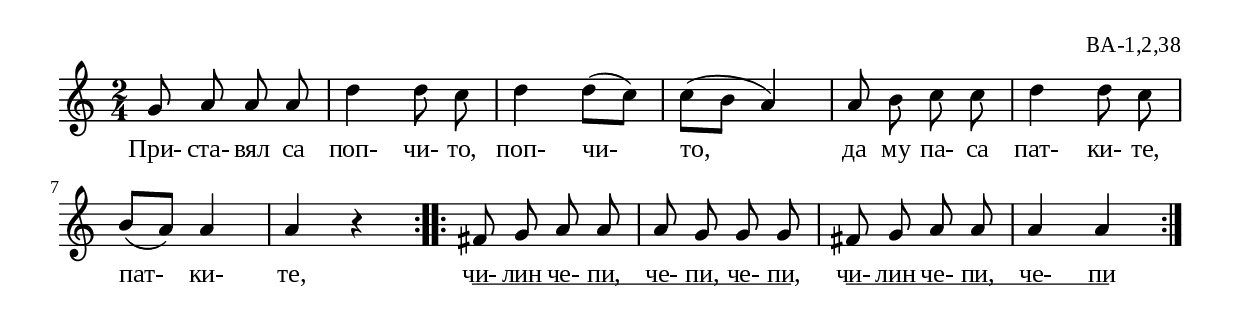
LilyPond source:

%{
BA_1_2_38
%}

\include "td-preamble.ly"

\score {
\relative c'' {
%% \tempo 4 = 152
  \time 2/4
g8\noBeam a8\noBeam a8\noBeam a8 | d4 d8\noBeam c | d4 d8( c) | c8( b a4) | a8\noBeam b c8\noBeam c | d4 d8\noBeam c | b8( a) a4 | a4 r4   
 \bar ":|:" 
fis8\noBeam g a8\noBeam a | a8\noBeam g g8\noBeam g | fis8\noBeam g a8\noBeam a | a4 a4
 \bar ":|"
}
\addlyrics { При- ста- вял са поп- чи- то, поп- чи- то, да му па- са пат- ки- те, пат- ки- те, 
чи- \startTextSpan лин че- пи, че- пи, че- пи, \stopTextSpan 
чи- \startTextSpan лин че- пи, че- пи \stopTextSpan }
%
\layout {
  indent = #0
  line-width = 190\mm
  ragged-right=##f
	\context {
      \Lyrics
      \consists "Text_spanner_engraver"
      \override TextSpanner #'direction = #DOWN
      \override TextSpanner #'style = #'line    
      \override TextSpanner #'outside-staff-priority = ##f
      \override TextSpanner #'padding = #0.2 % sets the distance of the line from the lyrics
      \override TextSpanner #'bound-details =
      #`((left . ((Y . 0)
                  (padding . 0)
                  (attach-dir . ,LEFT)))
         (left-broken . ((end-on-note . #t)))
         (right . ((Y . 0)
                   (padding . 0)
                   (attach-dir . ,RIGHT))))
    }
  }
%
\midi { 
	\context {
		\Score
		tempoWholesPerMinute = #(ly:make-moment 152 4)
		}
	}
}
%
\header{
  opus = "ВА-1,2,38"
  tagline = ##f
}



